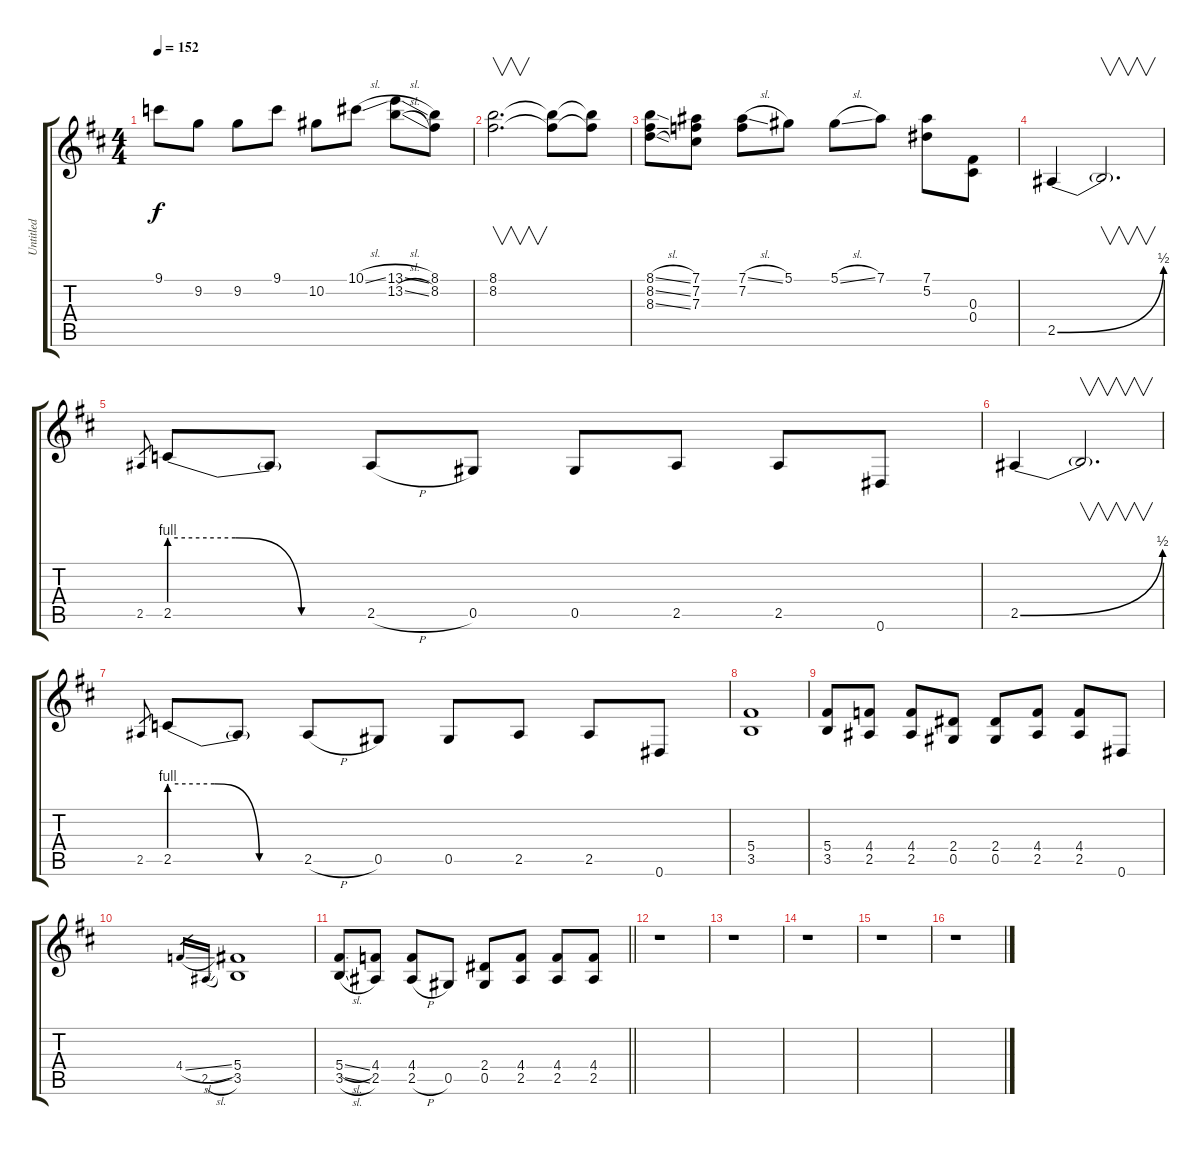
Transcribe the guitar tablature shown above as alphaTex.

\track ("Untitled" "Untitled") {instrument distortionguitar}
\staff {score tabs}
\tuning (Eb4 Bb3 Gb3 Db3 Ab2 Eb2) {hide}
\ts (4 4)
\tempo 152
\clef g2
\ks d
9.1.8{dy f} 9.2.8 9.2.8 9.1.8 10.2.8 10.1{sl}.8 (13.1{sl} 13.2{sl}).8 (8.1 8.2).8 |
(8.1 8.2).2{v d} (8.1{t} 8.2{t}).8 (8.1{t} 8.2{t}).8 |
(8.1{sl} 8.2{sl} 8.3{sl}).8 (7.1 7.2 7.3).8 (7.1{sl} 7.2).8 5.1.8 5.1{sl}.8 7.1.8 (7.1 5.2).8 (0.3 0.4).8 |
2.5{be (bend 0 0 60 2)}.4 2.5{t}.2{v d} |
2.5.8{gr} 2.5{be (custom 0 4 20 4 40 0 60 0)}.8 2.5{t}.8 2.5{h}.8 0.5.8 0.5.8 2.5.8 2.5.8 0.6.8 |
2.5{be (bend 0 0 60 2)}.4 2.5{t}.2{v d} |
2.5.8{gr} 2.5{be (custom 0 4 20 4 40 0 60 0)}.8 2.5{t}.8 2.5{h}.8 0.5.8 0.5.8 2.5.8 2.5.8 0.6.8 |
(5.4 3.5).1 |
(5.4 3.5).8 (4.4 2.5).8 (4.4 2.5).8 (2.4 0.5).8 (2.4 0.5).8 (4.4 2.5).8 (4.4 2.5).8 0.6.8 |
4.4{sl}.16{gr} 2.5{sl}.16{gr} (5.4 3.5).1 |
\barLineRight lightlight
(5.4{sl} 3.5{sl}).8 (4.4 2.5).8 (4.4 2.5{h}).8 0.5.8 (2.4 0.5).8 (4.4 2.5).8 (4.4 2.5).8 (4.4 2.5).8 |
r.1 |
r.1 |
r.1 |
r.1 |
r.1
